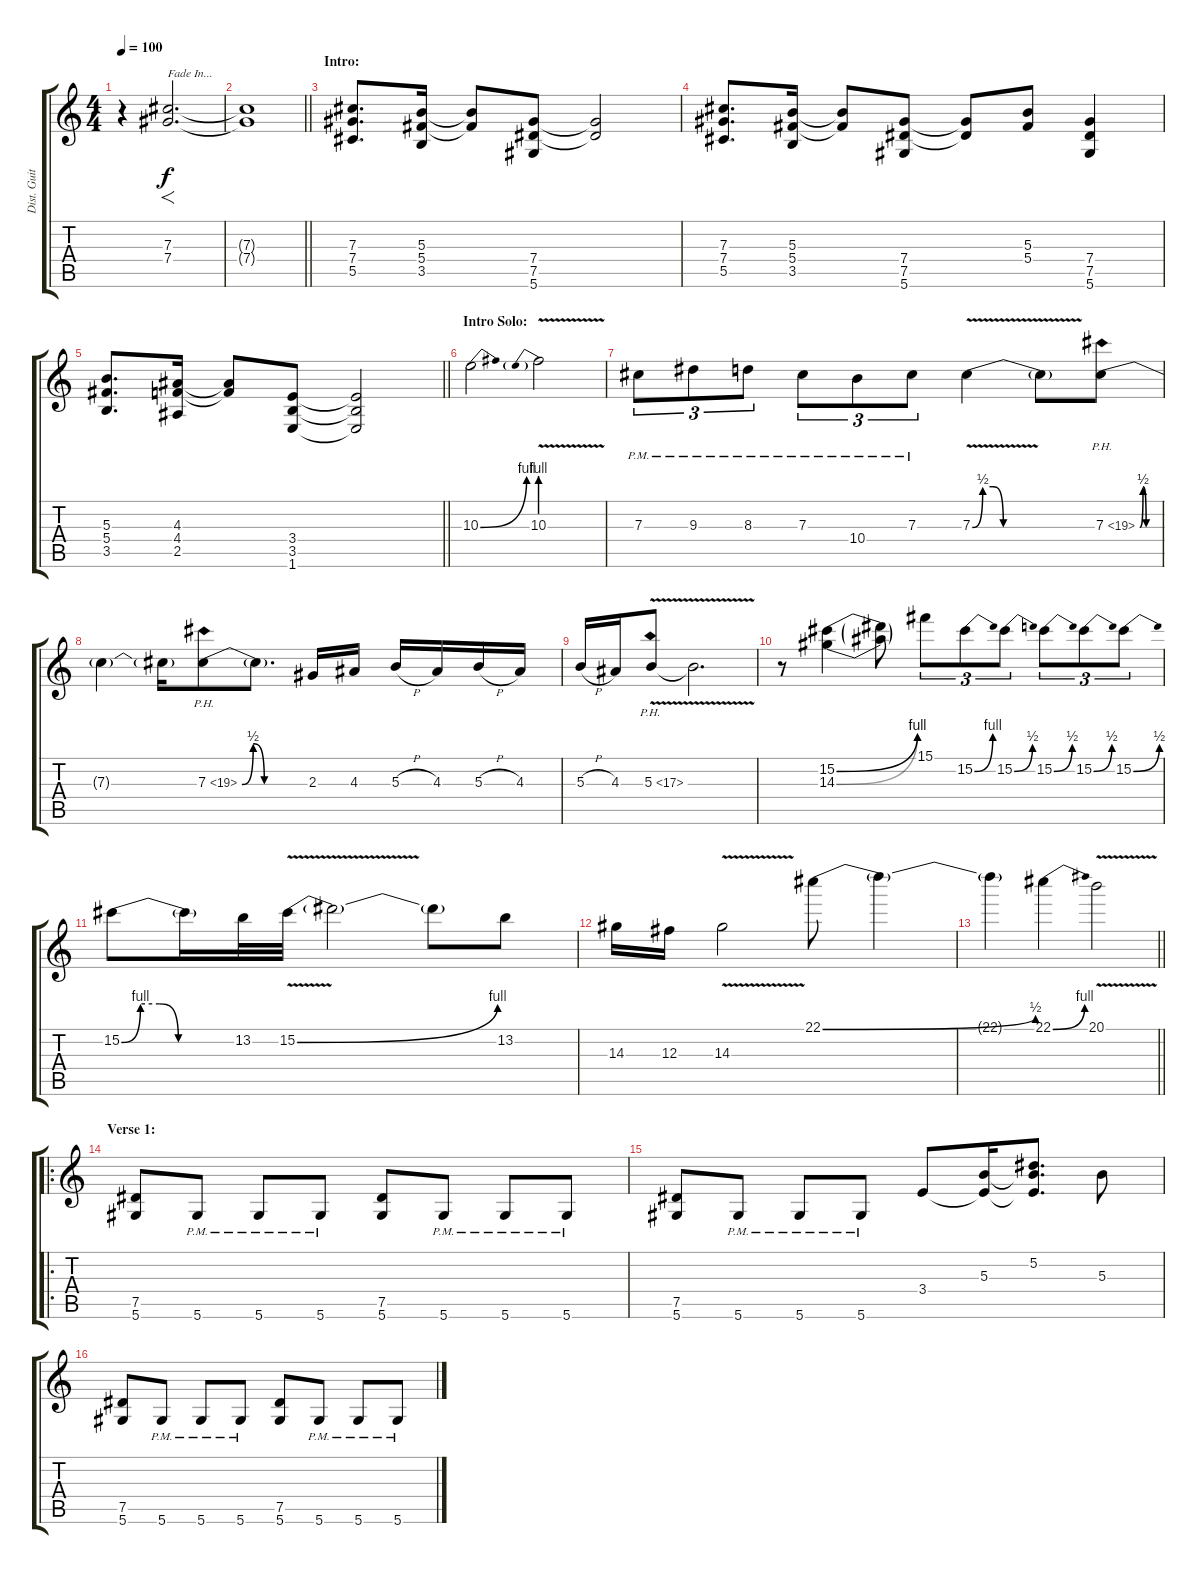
\track ("Dist. Guitar 1" "Dist. Guit") {instrument distortionguitar}
\staff {score tabs}
\tuning (Eb4 Bb3 Gb3 Db3 Ab2 Eb2) {hide}
\ts (4 4)
\tempo 100
\clef g2
\ks c
r.4{dy f instrument distortionguitar} (7.3 7.4).2{f d txt "Fade In..."} |
\barLineRight lightlight
(7.3{t} 7.4{t}).1 |
\section ("" "Intro:")
(7.3 7.4 5.5).8{d} (5.3 5.4 3.5).16 (5.3{t} 5.4{t}).8 (7.4 7.5 5.6).8 (7.4{t} 7.5{t}).2 |
(7.3 7.4 5.5).8{d} (5.3 5.4 3.5).16 (5.3{t} 5.4{t}).8 (7.4 7.5 5.6).8 (7.4{t} 7.5{t}).8 (5.3 5.4).8 (7.4 7.5 5.6).4 |
\barLineRight lightlight
(5.3 5.4 3.5).8{d} (4.3 4.4 2.5).16 (4.3{t} 4.4{t}).8 (3.4 3.5 1.6).8 (3.4{t} 3.5{t} 1.6{t}).2 |
\section ("" "Intro Solo:")
10.3{be (bend 0 0 60 4)}.2{volume 14} 10.3{be (prebend 0 4 60 4) v}.2 |
7.3{pm}.8{tu (3 2)} 9.3{pm}.8{tu (3 2)} 8.3{pm}.8{tu (3 2)} 7.3{pm}.8{tu (3 2)} 10.4{pm}.8{tu (3 2)} 7.3{pm}.8{tu (3 2)} 7.3{be (custom 0 0 5 2 10 2 15 0 20 0 30 0 60 0) v}.4 7.3{t}.8 7.3{be (custom 0 0 10 2 20 0 30 0 60 0) ph 12}.8 |
7.3{t}.4 7.3{t}.16 7.3{be (custom 0 0 10 2 20 0 30 0 60 0) ph 12}.8 7.3{t}.8{d} 2.3.16 4.3.16 5.3{h}.16 4.3.16 5.3{h}.16 4.3.16 |
5.3{h}.16 4.3.16 5.3{ph 12 v}.8 5.3{t}.2{d} |
r.8 (15.2{be (bend 0 0 60 4)} 14.3{be (bend 0 0 60 4)}).4 (15.2{t} 14.3{t}).8 15.1.8{tu (3 2)} 15.2{be (bend 0 0 60 4)}.8{tu (3 2)} 15.2{be (bend 0 0 60 2)}.8{tu (3 2)} 15.2{be (bend 0 0 60 2)}.8{tu (3 2)} 15.2{be (bend 0 0 60 2)}.8{tu (3 2)} 15.2{be (bend 0 0 60 2)}.8{tu (3 2)} |
15.2{be (custom 0 0 10 4 20 4 30 0 60 0)}.8 15.2{t}.16 13.2.32 15.2{be (bend 0 0 60 4) v}.32 15.2{t}.2 15.2{t}.8 13.2.8 |
14.3.16 12.3.16 14.3{v}.2 22.1{be (bend 0 0 60 2)}.8 22.1{t}.4 |
\barLineRight lightlight
22.1{t}.4 22.1{be (bend 0 0 60 4)}.4 20.1{v}.2 |
\ro
\section ("" "Verse 1:")
(7.5 5.6).8 5.6{pm}.8 5.6{pm}.8 5.6{pm}.8 (7.5 5.6).8 5.6{pm}.8 5.6{pm}.8 5.6{pm}.8 |
(7.5 5.6).8 5.6{pm}.8 5.6{pm}.8 5.6{pm}.8 3.4.8 (5.3 3.4{t}).16 (5.2 5.3{t} 3.4{t}).8{d} 5.3.8 |
(7.5 5.6).8 5.6{pm}.8 5.6{pm}.8 5.6{pm}.8 (7.5 5.6).8 5.6{pm}.8 5.6{pm}.8 5.6{pm}.8
